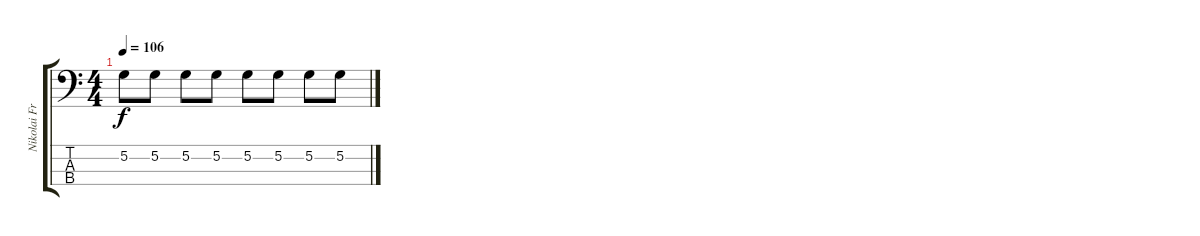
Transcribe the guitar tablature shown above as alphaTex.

\track ("Nikolai Fraiture" "Nikolai Fr") {instrument electricbassfinger}
\staff {score tabs}
\tuning (G2 D2 A1 E1) {hide}
\ts (4 4)
\tempo 106
\clef f4
\ks c
5.2.8{dy f} 5.2.8 5.2.8 5.2.8 5.2.8 5.2.8 5.2.8 5.2.8
